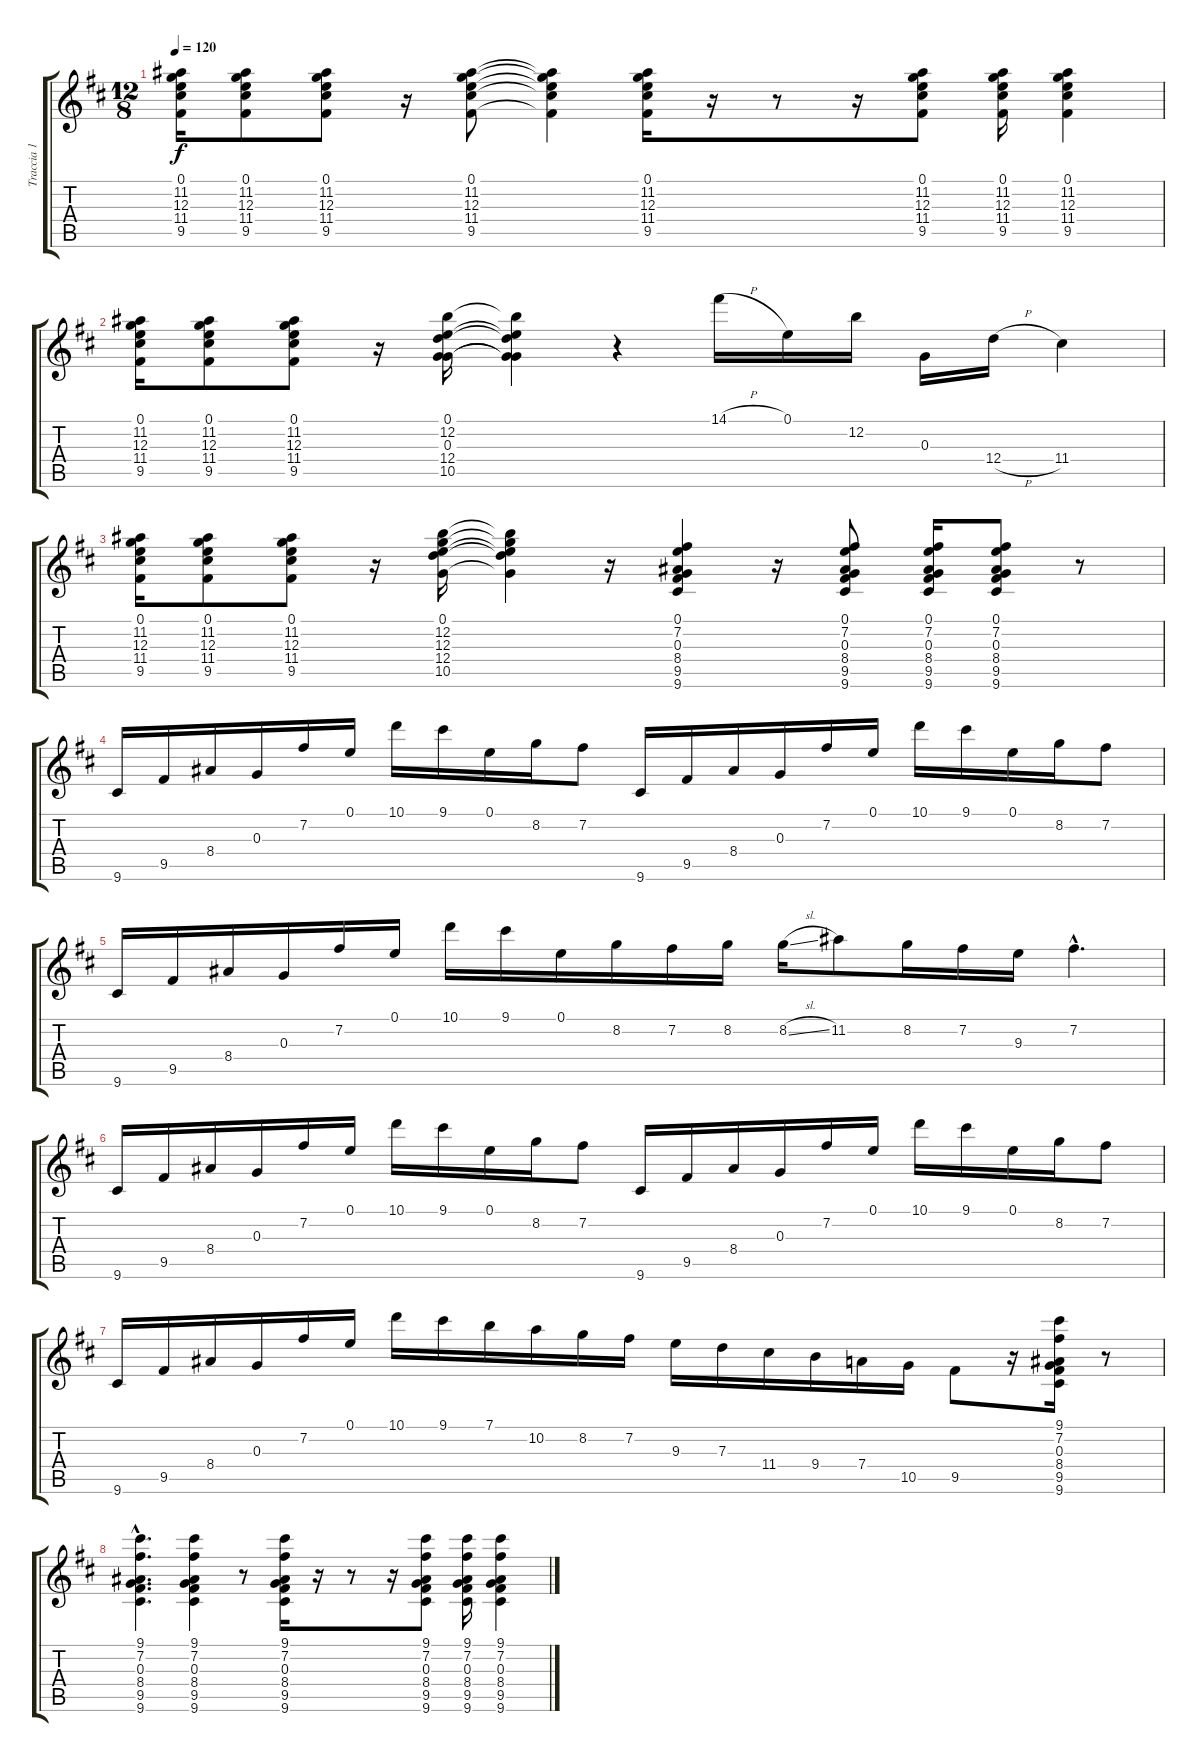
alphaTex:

\track ("Traccia 1" "Traccia 1") {instrument acousticguitarnylon}
\staff {score tabs}
\tuning (E4 B3 G3 D3 A2 E2) {hide}
\ts (12 8)
\tempo 120
\clef g2
\ks bminor
(0.1 11.2 12.3 11.4 9.5).16{dy f} (0.1 11.2 12.3 11.4 9.5).8 (0.1 11.2 12.3 11.4 9.5).8 r.16 (0.1 11.2 12.3 11.4 9.5).8 (0.1{t} 11.2{t} 12.3{t} 11.4{t} 9.5{t}).4 (0.1 11.2 12.3 11.4 9.5).16 r.16 r.8 r.16 (0.1 11.2 12.3 11.4 9.5).8 (0.1 11.2 12.3 11.4 9.5).16 (0.1 11.2 12.3 11.4 9.5).4 |
(0.1 11.2 12.3 11.4 9.5).16 (0.1 11.2 12.3 11.4 9.5).8 (0.1 11.2 12.3 11.4 9.5).8 r.16 (0.1 12.2 0.3 12.4 10.5).16 (0.1{t} 12.2{t} 0.3{t} 12.4{t} 10.5{t}).4 r.4 14.1{h}.16 0.1.16 12.2.16 0.3.16 12.4{h}.16 11.4.4 |
(0.1 11.2 12.3 11.4 9.5).16 (0.1 11.2 12.3 11.4 9.5).8 (0.1 11.2 12.3 11.4 9.5).8 r.16 (0.1 12.2 12.3 12.4 10.5).16 (0.1{t} 12.2{t} 12.3{t} 12.4{t} 10.5{t}).4 r.16 (0.1 7.2 0.3 8.4 9.5 9.6).4 r.16 (0.1 7.2 0.3 8.4 9.5 9.6).8 (0.1 7.2 0.3 8.4 9.5 9.6).16 (0.1 7.2 0.3 8.4 9.5 9.6).8 r.8 |
9.6.16 9.5.16 8.4.16 0.3.16 7.2.16 0.1.16 10.1.16 9.1.16 0.1.16 8.2.16 7.2.8 9.6.16 9.5.16 8.4.16 0.3.16 7.2.16 0.1.16 10.1.16 9.1.16 0.1.16 8.2.16 7.2.8 |
9.6.16 9.5.16 8.4.16 0.3.16 7.2.16 0.1.16 10.1.16 9.1.16 0.1.16 8.2.16 7.2.16 8.2.16 8.2{sl}.16 11.2.8 8.2.16 7.2.16 9.3.16 7.2{hac}.4{d} |
9.6.16 9.5.16 8.4.16 0.3.16 7.2.16 0.1.16 10.1.16 9.1.16 0.1.16 8.2.16 7.2.8 9.6.16 9.5.16 8.4.16 0.3.16 7.2.16 0.1.16 10.1.16 9.1.16 0.1.16 8.2.16 7.2.8 |
9.6.16 9.5.16 8.4.16 0.3.16 7.2.16 0.1.16 10.1.16 9.1.16 7.1.16 10.2.16 8.2.16 7.2.16 9.3.16 7.3.16 11.4.16 9.4.16 7.4.16 10.5.16 9.5.8 r.16 (9.1 7.2 0.3 8.4 9.5 9.6).16 r.8 |
(9.1{hac} 7.2{hac} 0.3{hac} 8.4{hac} 9.5{hac} 9.6{hac}).4{d} (9.1 7.2 0.3 8.4 9.5 9.6).4 r.8 (9.1 7.2 0.3 8.4 9.5 9.6).16 r.16 r.8 r.16 (9.1 7.2 0.3 8.4 9.5 9.6).8 (9.1 7.2 0.3 8.4 9.5 9.6).16 (9.1 7.2 0.3 8.4 9.5 9.6).4
